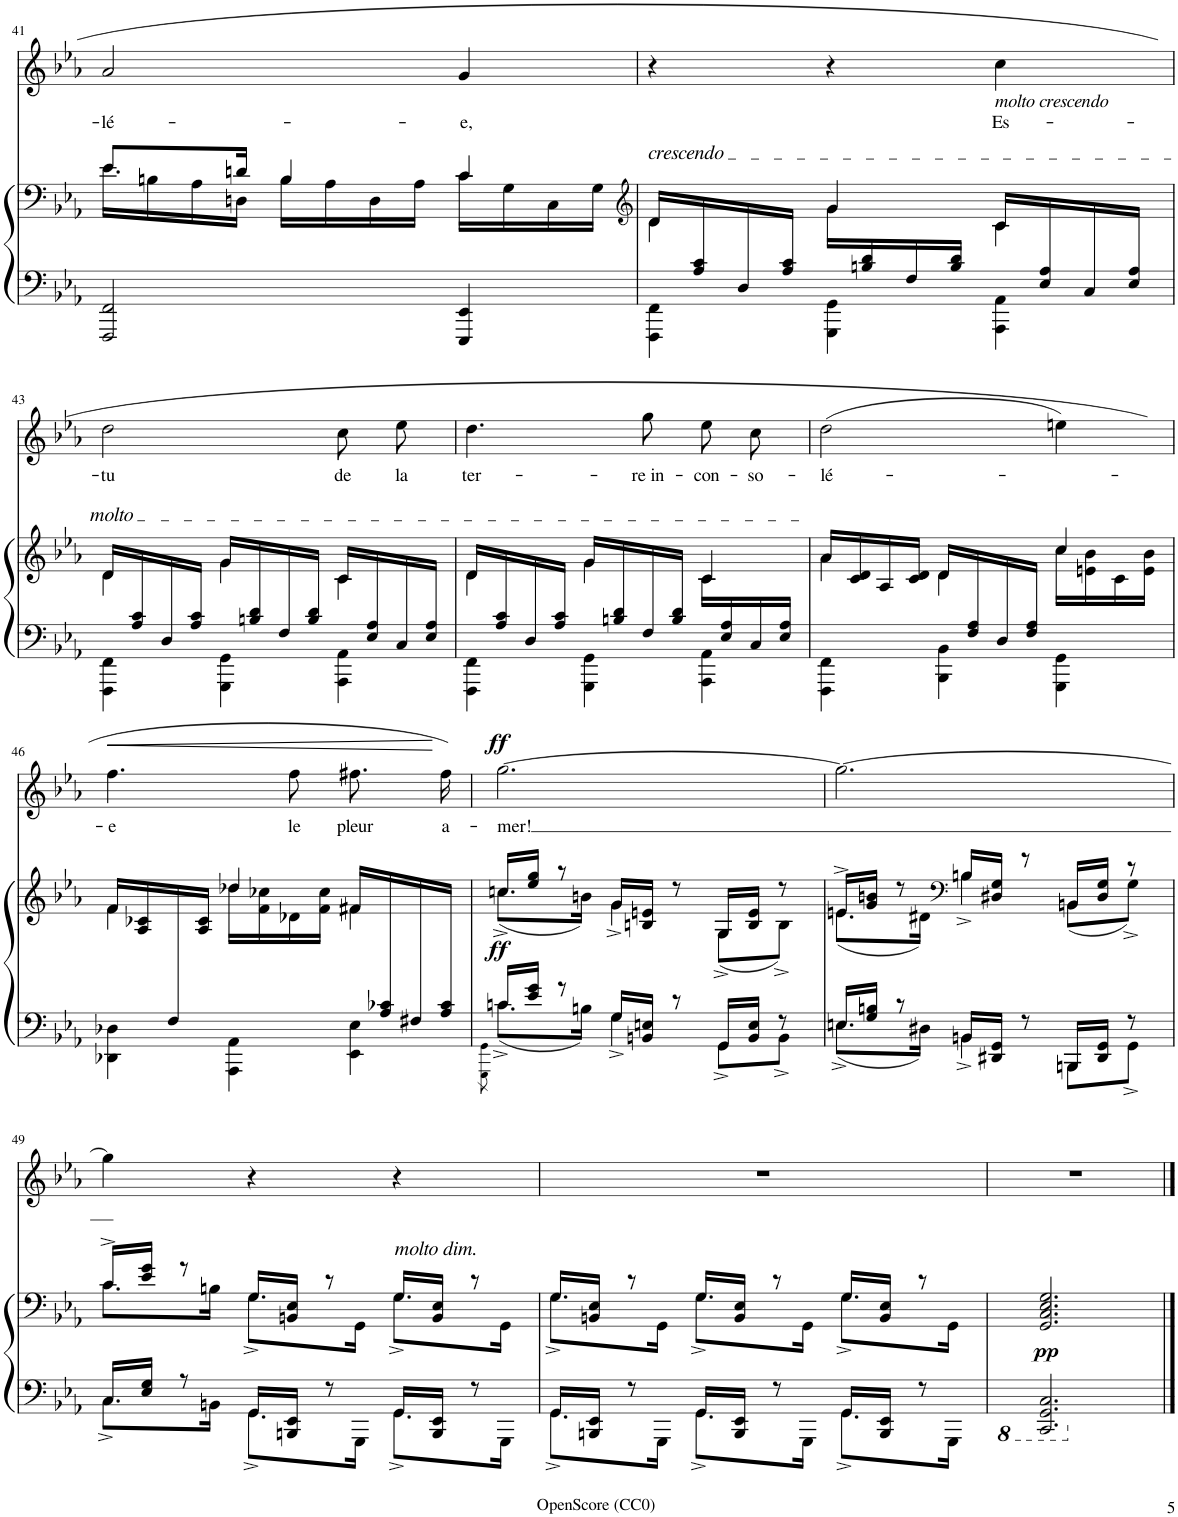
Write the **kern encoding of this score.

**kern	**kern	**dynam	**kern	**text	**dynam
*part2	*part2	*part2	*part1	*part1	*part1
*staff3	*staff2	*staff2/3	*staff1	*staff1	*staff1
*I"PIANO.	*	*	*I"CHANT.	*	*
*I'Pno	*	*	*	*	*
!!LO:PB:g=z
*clefF4	*clefF4	*	*clefG2	*	*
*k[b-e-a-]	*k[b-e-a-]	*	*k[b-e-a-]	*	*
*M3/4	*M3/4	*	*M3/4	*	*
=41	=41	=41	=41	=41	=41
*	*^	*	*	*	*
!	!	!	!	!	!LO:LY:b	!
2FFF/ 2FF/	16e-\LL	8.e-/L	.	2a-/	-lé-	.
.	16Bn\	.	.	.	.	.
.	16A-\	.	.	.	.	.
.	16Dn\JJ	16dn/Jk	.	.	.	.
.	16B\LL	4B/	.	.	.	.
.	16A-\	.	.	.	.	.
.	16D\	.	.	.	.	.
.	16A-\JJ	.	.	.	.	.
!	!	!	!	!	!LO:LY:b	!
4EEE-/ 4EE-/	16c\LL	4c/	.	4g/	-e,	.
.	16G\	.	.	.	.	.
.	16C\	.	.	.	.	.
.	16G\JJ	.	.	.	.	.
=42	=42	=42	=42	=42	=42	=42
*	*clefG2	*	*	*	*	*
*^	*	*	*	*	*	*
!	!	!LO:TX:a:i:t=crescendo	!	!	!	!	!
16ryy	4FFF\ 4FF\	16d/LL	4d\	.	4r	.	.
16A-/ 16c/	.	8.ryy	.	.	.	.	.
16D/	.	.	.	.	.	.	.
16A-/ 16c/JJ	.	.	.	.	.	.	.
16ryy	4GGG\ 4GG\	16g\LL	4g/	.	4r	.	.
16Bn/ 16d/	.	8.ryy	.	.	.	.	.
16F/	.	.	.	.	.	.	.
16B/ 16d/JJ	.	.	.	.	.	.	.
!	!	!	!	!	!LO:TX:b:i:t=molto crescendo	!	!
!	!	!	!	!	!	!LO:LY:b	!
16ryy	4AAA-\ 4AA-\	16c/LL	4c\	.	4cc\	Es-	.
16E-/ 16A-/	.	8.ryy	.	.	.	.	.
16C/	.	.	.	.	.	.	.
16E-/ 16A-/JJ	.	.	.	.	.	.	.
!!LO:LB:g=z
=43	=43	=43	=43	=43	=43	=43	=43
!	!	!	!	!	!	!LO:LY:b	!
16ryy	4FFF\ 4FF\	16d/LL	4d\	.	2dd\	-tu	.
16A-/ 16c/	.	8.ryy	.	.	.	.	.
16D/	.	.	.	.	.	.	.
16A-/ 16c/JJ	.	.	.	.	.	.	.
16ryy	4GGG\ 4GG\	16g/LL	4g\	.	.	.	.
16Bn/ 16d/	.	8.ryy	.	.	.	.	.
16F/	.	.	.	.	.	.	.
16B/ 16d/JJ	.	.	.	.	.	.	.
!	!	!	!	!	!	!LO:LY:b	!
16ryy	4AAA-\ 4AA-\	16c/LL	4c\	.	8cc\L	de	.
16E-/ 16A-/	.	8.ryy	.	.	.	.	.
!	!	!	!	!	!	!LO:LY:b	!
16C/	.	.	.	.	8ee-\J	la	.
16E-/ 16A-/JJ	.	.	.	.	.	.	.
=44	=44	=44	=44	=44	=44	=44	=44
!	!	!	!	!	!	!LO:LY:b	!
16ryy	4FFF\ 4FF\	16d/LL	4d\	.	4.dd\	ter-	.
16A-/ 16c/	.	8.ryy	.	.	.	.	.
16D/	.	.	.	.	.	.	.
16A-/ 16c/JJ	.	.	.	.	.	.	.
16ryy	4GGG\ 4GG\	16g/LL	4g\	.	.	.	.
16Bn/ 16d/	.	8.ryy	.	.	.	.	.
!	!	!	!	!	!	!LO:LY:b	!
16F/	.	.	.	.	8gg\	-re in-	.
16B/ 16d/JJ	.	.	.	.	.	.	.
!	!	!	!	!	!	!LO:LY:b	!
16ryy	4AAA-\ 4AA-\	16c\LL	4c/	.	8ee-\L	-con-	.
16E-/ 16A-/	.	8.ryy	.	.	.	.	.
!	!	!	!	!	!	!LO:LY:b	!
16C/	.	.	.	.	8cc\J	-so-	.
16E-/ 16A-/JJ	.	.	.	.	.	.	.
=45	=45	=45	=45	=45	=45	=45	=45
!	!	!	!	!	!	!LO:LY:b	!
16ryy	4FFF\ 4FF\	16a-/LL	4a-\	.	(2dd\	-lé-	.
.	.	16c/ 16d/	.	.	.	.	.
.	.	16A-/	.	.	.	.	.
.	.	16c/ 16d/JJ	.	.	.	.	.
.	4BBB-\ 4BB-\	16d/LL	4d\	.	.	.	.
16F/ 16A-/	.	8.ryy	.	.	.	.	.
16D/	.	.	.	.	.	.	.
16F/ 16A-/JJ	.	.	.	.	.	.	.
4ryy	4GGG\ 4GG\	16cc\LL	4cc/	.	4een\)	.	.
.	.	16en\ 16b-\	.	.	.	.	.
.	.	16c\	.	.	.	.	.
.	.	16e\ 16b-\JJ	.	.	.	.	.
!!LO:LB:g=z
=46	=46	=46	=46	=46	=46	=46	=46
!	!	!	!	!	!	!LO:LY:b	!LO:HP:b
8ryy	4DD-X\ 4D-X\	16f/LL	4f\	.	4.ff\	-e	<
.	.	16A-/ 16c-X/	.	.	.	.	.
16F/	.	16ryy	.	.	.	.	.
4.ryy	.	16A-/ 16c-/JJ	.	.	.	.	.
.	4AAA-\ 4AA-\	16dd-X\LL	4dd-/	.	.	.	.
.	.	16f\ 16cc-X\	.	.	.	.	.
!	!	!	!	!	!	!LO:LY:b	!
.	.	16d-X\	.	.	8ff\	le	.
.	.	16f\ 16cc-\JJ	.	.	.	.	.
!	!	!	!	!	!	!LO:LY:b	!
.	4EE-\ 4E-\	16f#X/LL	4f#\	.	8.ff#X\L	pleur	.
16A-/ 16c-X/	.	8.ryy	.	.	.	.	.
16F#X/	.	.	.	.	.	.	.
!	!	!	!	!	!	!LO:LY:b	!
16A-/ 16c-/JJ	.	.	.	.	16ff#\Jk	a-	[
=47	=47	=47	=47	=47	=47	=47	=47
.	8qGGG\ 8qGG\	.	.	.	.	.	.
!	!	!	!	!LO:DY:b	!	!LO:LY:b	!LO:DY:a
16cn/LL	8.c^\L	16ccn/LL	(<8.cc^<\L	ff	[2.gg\	-mer!	ff
16e-/ 16g/JJ	.	16ee-/ 16gg/JJ	.	.	.	.	.
8r	.	8r	.	.	.	.	.
.	16Bn\Jk	.	16bn\Jk)	.	.	.	.
16G^</LL	4G\	16g/LL	4g^\	.	.	.	.
16BBn/ 16En/JJ	.	16Bn/ 16en/JJ	.	.	.	.	.
8r	.	8r	.	.	.	.	.
16GG/LL	8GG^\L	16G/LL	(<8G^\L	.	.	.	.
16BB/ 16E/JJ	.	16B/ 16e/JJ	.	.	.	.	.
8r	8BB^\J	8r	8B^\J)	.	.	.	.
=48	=48	=48	=48	=48	=48	=48	=48
16En/LL	8.E^\L	16en/LL	(8.e^>\L	.	2.gg\_	.	.
16G/ 16Bn/JJ	.	16g/ 16bn/JJ	.	.	.	.	.
8r	.	8r	.	.	.	.	.
.	16D#X\Jk	.	16d#X\Jk)	.	.	.	.
*	*	*clefF4	*	*	*	*	*
16BBn/LL	4BB^\	16Bn/LL	4B^\	.	.	.	.
16DD#X/ 16GG/JJ	.	16D#X/ 16G/JJ	.	.	.	.	.
8r	.	8r	.	.	.	.	.
16BBBn/LL	8BBB\L	16BBn/LL	(<8BB\L	.	.	.	.
16DD#/ 16GG/JJ	.	16D#/ 16G/JJ	.	.	.	.	.
8r	8GG^\J	8r	8G^\J)	.	.	.	.
!!LO:LB:g=z
=49	=49	=49	=49	=49	=49	=49	=49
16C/LL	8.C^\L	16c/LL	8.c^>\L	.	4gg\]	.	.
16E-/ 16G/JJ	.	16e-/ 16g/JJ	.	.	.	.	.
8r	.	8r	.	.	.	.	.
.	16BBn\Jk	.	16Bn\Jk	.	.	.	.
16GG/LL	8.GG^\L	16G/LL	8.G^\L	.	4r	.	.
16BBBn/ 16EE-/JJ	.	16BBn/ 16E-/JJ	.	.	.	.	.
8r	.	8r	.	.	.	.	.
.	16GGG\Jk	.	16GG\Jk	.	.	.	.
!	!	!LO:TX:a:i:t=molto dim.	!	!	!	!	!
16GG/LL	8.GG^\L	16G/LL	8.G^\L	.	4r	.	.
16BBB/ 16EE-/JJ	.	16BB/ 16E-/JJ	.	.	.	.	.
8r	.	8r	.	.	.	.	.
.	16GGG\Jk	.	16GG\Jk	.	.	.	.
=50	=50	=50	=50	=50	=50	=50	=50
16GG/LL	8.GG^\L	16G/LL	8.G^\L	.	2.r	.	.
16BBBn/ 16EE-/JJ	.	16BBn/ 16E-/JJ	.	.	.	.	.
8r	.	8r	.	.	.	.	.
.	16GGG\Jk	.	16GG\Jk	.	.	.	.
16GG/LL	8.GG^\L	16G/LL	8.G^\L	.	.	.	.
16BBB/ 16EE-/JJ	.	16BB/ 16E-/JJ	.	.	.	.	.
8r	.	8r	.	.	.	.	.
.	16GGG\Jk	.	16GG\Jk	.	.	.	.
16GG/LL	8.GG^\L	16G/LL	8.G^\L	.	.	.	.
16BBB/ 16EE-/JJ	.	16BB/ 16E-/JJ	.	.	.	.	.
8r	.	8r	.	.	.	.	.
.	16GGG\Jk	.	16GG\Jk	.	.	.	.
*v	*v	*	*	*	*	*	*
*	*v	*v	*	*	*	*
=51	=51	=51	=51	=51	=51
*8ba	*	*	*	*	*
*^	*^	*	*	*	*
!	!	!	!	!LO:DY:b	!	!	!
*v	*v	*	*	*	*	*	*
*	*v	*v	*	*	*	*
2.CCC/ 2.GGG/ 2.CC/	2.GG/ 2.C/ 2.E-/ 2.G/	pp	2.r	.	.
*X8ba	*	*	*	*	*
==	==	==	==	==	==
*-	*-	*-	*-	*-	*-
